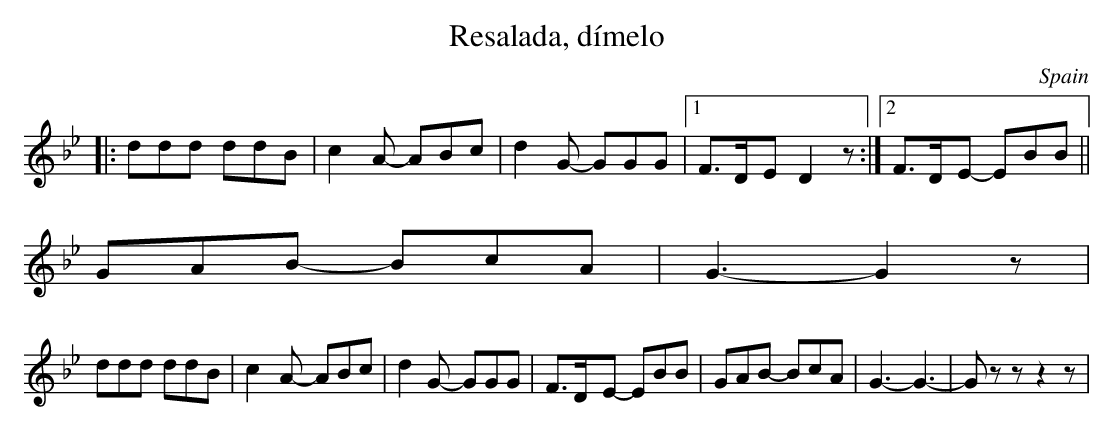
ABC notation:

X:1
T:Resalada, dímelo
M:6&/8
L:1/8
O:Spain
K:Gm
|:ddd ddB|c2-A- ABc|d2 G- GGG|1F3/2D/2-E- D2z:|2F3/2D/2-E- EBB||
GAB- BcA|G3- G2 z|
ddd ddB|c2-A- ABc|d2 G- GGG|F3/2D/2-E- EBB|GAB- BcA|G3-G3-|Gzzz2z|
